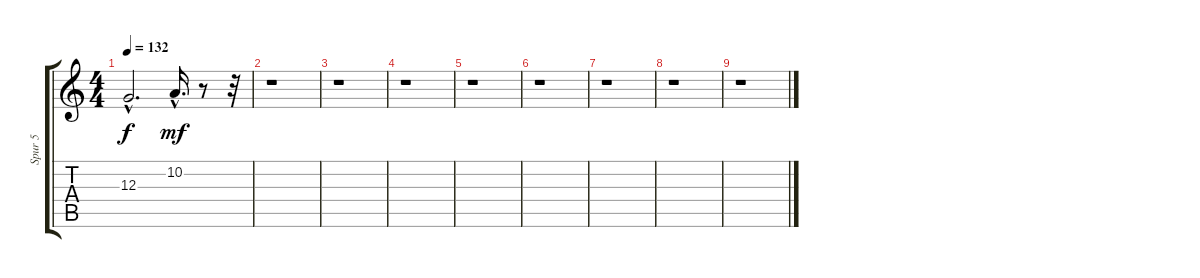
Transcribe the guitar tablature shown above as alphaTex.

\track ("Spur 5" "Spur 5") {instrument frenchhorn}
\staff {score tabs}
\tuning (E4 B3 G3 D3 A2 E2) {hide}
\ts (4 4)
\tempo 132
\clef g2
\ks c
12.3{hac t}.2{d dy f} 10.2{hac}.16{d dy mf} r.8 r.32 |
r.1 |
r.1 |
r.1 |
r.1 |
r.1 |
r.1 |
r.1 |
r.1
